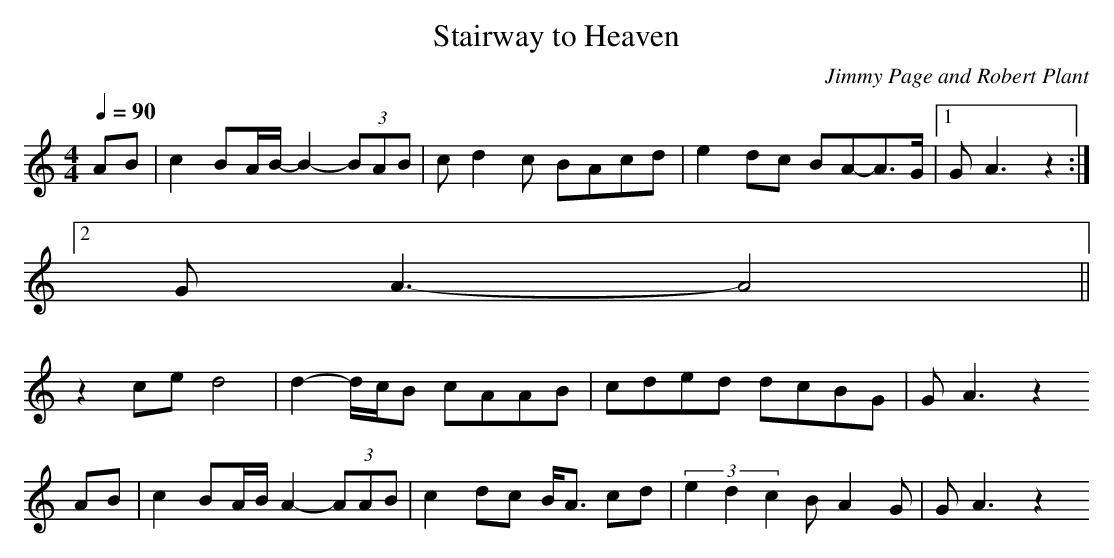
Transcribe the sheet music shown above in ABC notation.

X:1
T:Stairway to Heaven
C:Jimmy Page and Robert Plant
M:4/4
L:1/8
Q:1/4=90
K:AMin
AB|c2 BA/B/-B2-(3BAB|cd2c BAcd|e2dc BA-A>G|[1 GA3 z2:|
                                           [2 GA3-A4||
z2 ced4|d2-d/c/B cAAB|cded dcBG|GA3 z2
AB|c2 BA/B/ A2-(3AAB|c2 dc B<A cd|(3e2d2c2 BA2G|GA3z2

and from Turkey, a lament for the young men of a village killed on the
Yemen front in WW1.  This is classified in the "huseyni" (dorian) mode
in Turkish books, since they don't usually acknowledge gapped scales.
